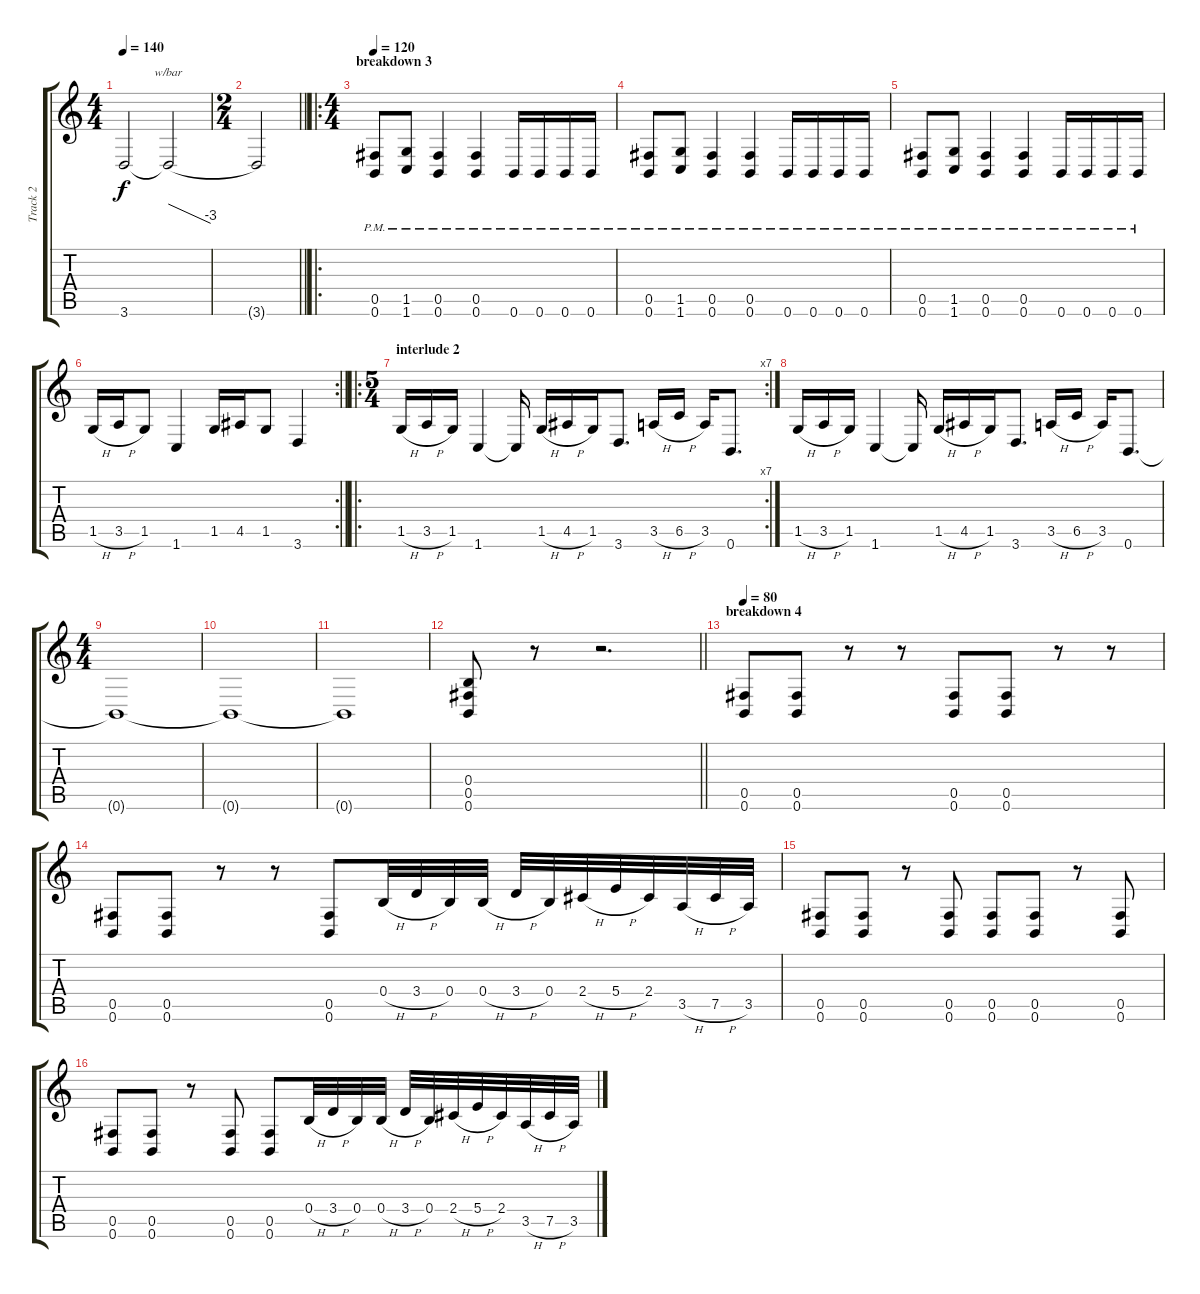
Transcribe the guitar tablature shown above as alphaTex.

\track ("Track 2" "Track 2") {instrument distortionguitar}
\staff {score tabs}
\tuning (Db4 Ab3 E3 B2 Gb2 B1) {hide}
\ts (4 4)
\tempo 140
\clef g2
\ks c
3.6{t}.2{dy f} 3.6{t}.2{tbe (dive default 0 0 60 -12)} |
\ts (2 4)
\barLineRight lightlight
3.6{t}.2 |
\ro
\ts (4 4)
\section ("" "breakdown 3")
\tempo 120
(0.5{pm} 0.6{pm}).8 (1.5{pm} 1.6{pm}).8 (0.5{pm} 0.6{pm}).4 (0.5{pm} 0.6{pm}).4 0.6{pm}.16 0.6{pm}.16 0.6{pm}.16 0.6{pm}.16 |
(0.5{pm} 0.6{pm}).8 (1.5{pm} 1.6{pm}).8 (0.5{pm} 0.6{pm}).4 (0.5{pm} 0.6{pm}).4 0.6{pm}.16 0.6{pm}.16 0.6{pm}.16 0.6{pm}.16 |
(0.5{pm} 0.6{pm}).8 (1.5{pm} 1.6{pm}).8 (0.5{pm} 0.6{pm}).4 (0.5{pm} 0.6{pm}).4 0.6{pm}.16 0.6{pm}.16 0.6{pm}.16 0.6{pm}.16 |
\rc 2
\barLineRight lightlight
1.5{h}.16 3.5{h}.16 1.5.8 1.6.4 1.5.16 4.5.16 1.5.8 3.6.4 |
\ro
\rc 7
\ts (5 4)
\section ("" "interlude 2")
1.5{h}.16 3.5{h}.16 1.5.16 1.6.4 1.6{t}.16 1.5{h}.16 4.5{h}.16 1.5.16 3.6.8{d} 3.5{h}.16 6.5{h}.16 3.5.16 0.6.8{d} |
1.5{h}.16 3.5{h}.16 1.5.16 1.6.4 1.6{t}.16 1.5{h}.16 4.5{h}.16 1.5.16 3.6.8{d} 3.5{h}.16 6.5{h}.16 3.5.16 0.6.8{d} |
\ts (4 4)
0.6{t}.1 |
0.6{t}.1 |
0.6{t}.1 |
\barLineRight lightlight
(0.4 0.5 0.6).8 r.8 r.2{d} |
\section ("" "breakdown 4")
\tempo 80
(0.5 0.6).8 (0.5 0.6).8 r.8 r.8 (0.5 0.6).8 (0.5 0.6).8 r.8 r.8 |
(0.5 0.6).8 (0.5 0.6).8 r.8 r.8 (0.5 0.6).8 0.4{h}.32 3.4{h}.32 0.4.32 0.4{h}.32 3.4{h}.32 0.4.32 2.4{h}.32 5.4{h}.32 2.4.32 3.5{h}.32 7.5{h}.32 3.5.32 |
(0.5 0.6).8 (0.5 0.6).8 r.8 (0.5 0.6).8 (0.5 0.6).8 (0.5 0.6).8 r.8 (0.5 0.6).8 |
(0.5 0.6).8 (0.5 0.6).8 r.8 (0.5 0.6).8 (0.5 0.6).8 0.4{h}.32 3.4{h}.32 0.4.32 0.4{h}.32 3.4{h}.32 0.4.32 2.4{h}.32 5.4{h}.32 2.4.32 3.5{h}.32 7.5{h}.32 3.5.32
